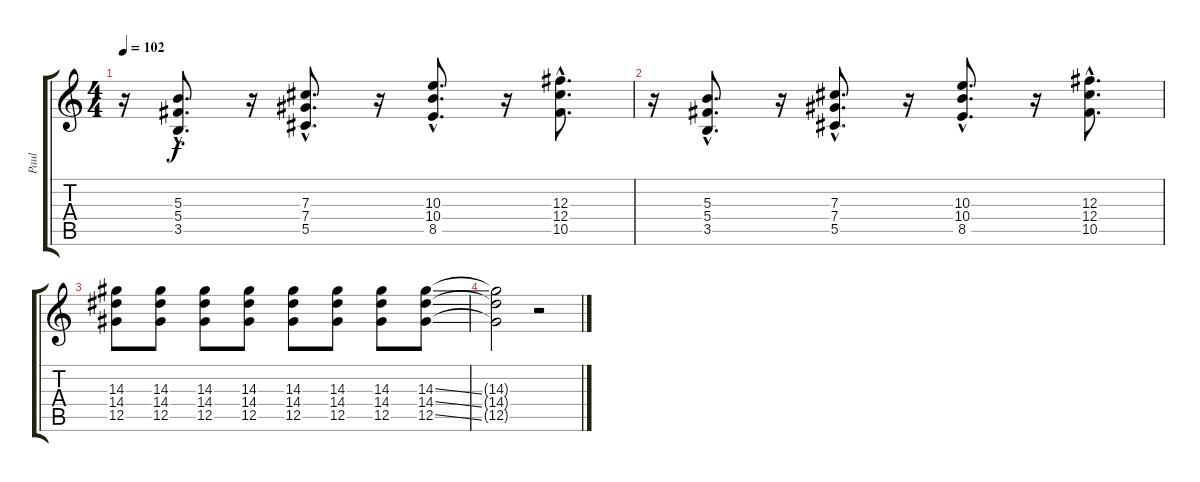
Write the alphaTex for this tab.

\track ("Paul" "Paul") {instrument distortionguitar}
\staff {score tabs}
\tuning (Eb4 Bb3 Gb3 Db3 Ab2 Eb2) {hide}
\ts (4 4)
\tempo 102
\clef g2
\ks c
r.16{dy f} (5.3{hac} 5.4{hac} 3.5{hac}).8{d} r.16 (7.3{hac} 7.4{hac} 5.5{hac}).8{d} r.16 (10.3{hac} 10.4{hac} 8.5{hac}).8{d} r.16 (12.3{hac} 12.4{hac} 10.5{hac}).8{d} |
r.16 (5.3{hac} 5.4{hac} 3.5{hac}).8{d} r.16 (7.3{hac} 7.4{hac} 5.5{hac}).8{d} r.16 (10.3{hac} 10.4{hac} 8.5{hac}).8{d} r.16 (12.3{hac} 12.4{hac} 10.5{hac}).8{d} |
(14.3 14.4 12.5).8 (14.3 14.4 12.5).8 (14.3 14.4 12.5).8 (14.3 14.4 12.5).8 (14.3 14.4 12.5).8 (14.3 14.4 12.5).8 (14.3 14.4 12.5).8 (14.3{ss} 14.4{ss} 12.5{ss}).8 |
(14.3{t} 14.4{t} 12.5{t}).2 r.2
